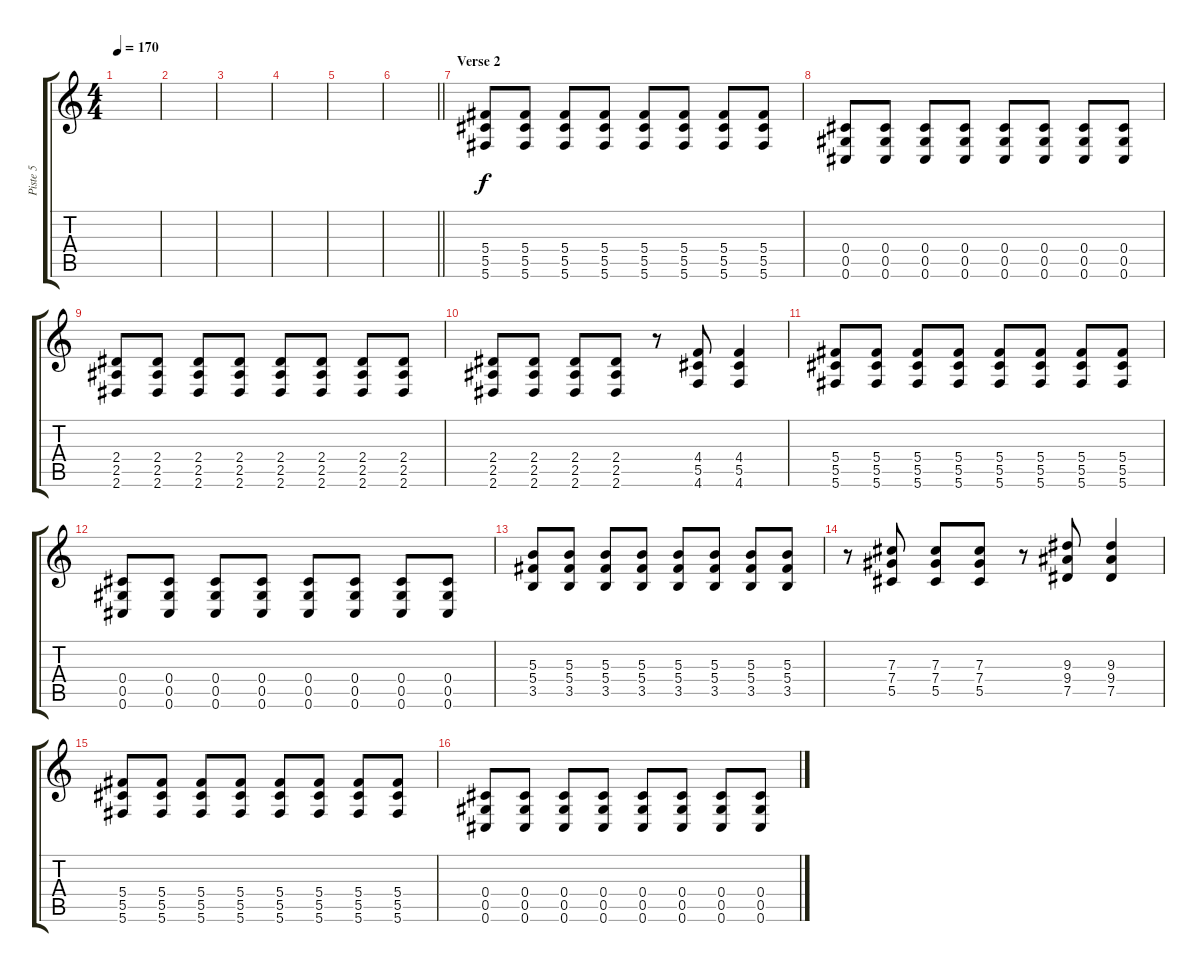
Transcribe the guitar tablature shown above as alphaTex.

\track ("Piste 5" "Piste 5") {instrument distortionguitar}
\staff {score tabs}
\tuning (Eb4 Bb3 Gb3 Db3 Ab2 Db2) {hide}
\ts (4 4)
\tempo 170
\clef g2
\ks c
|
|
|
|
|
\barLineRight lightlight
|
\section ("" "Verse 2")
(5.4 5.5 5.6).8 (5.4 5.5 5.6).8 (5.4 5.5 5.6).8 (5.4 5.5 5.6).8 (5.4 5.5 5.6).8 (5.4 5.5 5.6).8 (5.4 5.5 5.6).8 (5.4 5.5 5.6).8 |
(0.4 0.5 0.6).8 (0.4 0.5 0.6).8 (0.4 0.5 0.6).8 (0.4 0.5 0.6).8 (0.4 0.5 0.6).8 (0.4 0.5 0.6).8 (0.4 0.5 0.6).8 (0.4 0.5 0.6).8 |
(2.4 2.5 2.6).8 (2.4 2.5 2.6).8 (2.4 2.5 2.6).8 (2.4 2.5 2.6).8 (2.4 2.5 2.6).8 (2.4 2.5 2.6).8 (2.4 2.5 2.6).8 (2.4 2.5 2.6).8 |
(2.4 2.5 2.6).8 (2.4 2.5 2.6).8 (2.4 2.5 2.6).8 (2.4 2.5 2.6).8 r.8 (4.4 5.5 4.6).8 (4.4 5.5 4.6).4 |
(5.4 5.5 5.6).8 (5.4 5.5 5.6).8 (5.4 5.5 5.6).8 (5.4 5.5 5.6).8 (5.4 5.5 5.6).8 (5.4 5.5 5.6).8 (5.4 5.5 5.6).8 (5.4 5.5 5.6).8 |
(0.4 0.5 0.6).8 (0.4 0.5 0.6).8 (0.4 0.5 0.6).8 (0.4 0.5 0.6).8 (0.4 0.5 0.6).8 (0.4 0.5 0.6).8 (0.4 0.5 0.6).8 (0.4 0.5 0.6).8 |
(5.3 5.4 3.5).8 (5.3 5.4 3.5).8 (5.3 5.4 3.5).8 (5.3 5.4 3.5).8 (5.3 5.4 3.5).8 (5.3 5.4 3.5).8 (5.3 5.4 3.5).8 (5.3 5.4 3.5).8 |
r.8 (7.3 7.4 5.5).8 (7.3 7.4 5.5).8 (7.3 7.4 5.5).8 r.8 (9.3 9.4 7.5).8 (9.3 9.4 7.5).4 |
(5.4 5.5 5.6).8 (5.4 5.5 5.6).8 (5.4 5.5 5.6).8 (5.4 5.5 5.6).8 (5.4 5.5 5.6).8 (5.4 5.5 5.6).8 (5.4 5.5 5.6).8 (5.4 5.5 5.6).8 |
(0.4 0.5 0.6).8 (0.4 0.5 0.6).8 (0.4 0.5 0.6).8 (0.4 0.5 0.6).8 (0.4 0.5 0.6).8 (0.4 0.5 0.6).8 (0.4 0.5 0.6).8 (0.4 0.5 0.6).8
